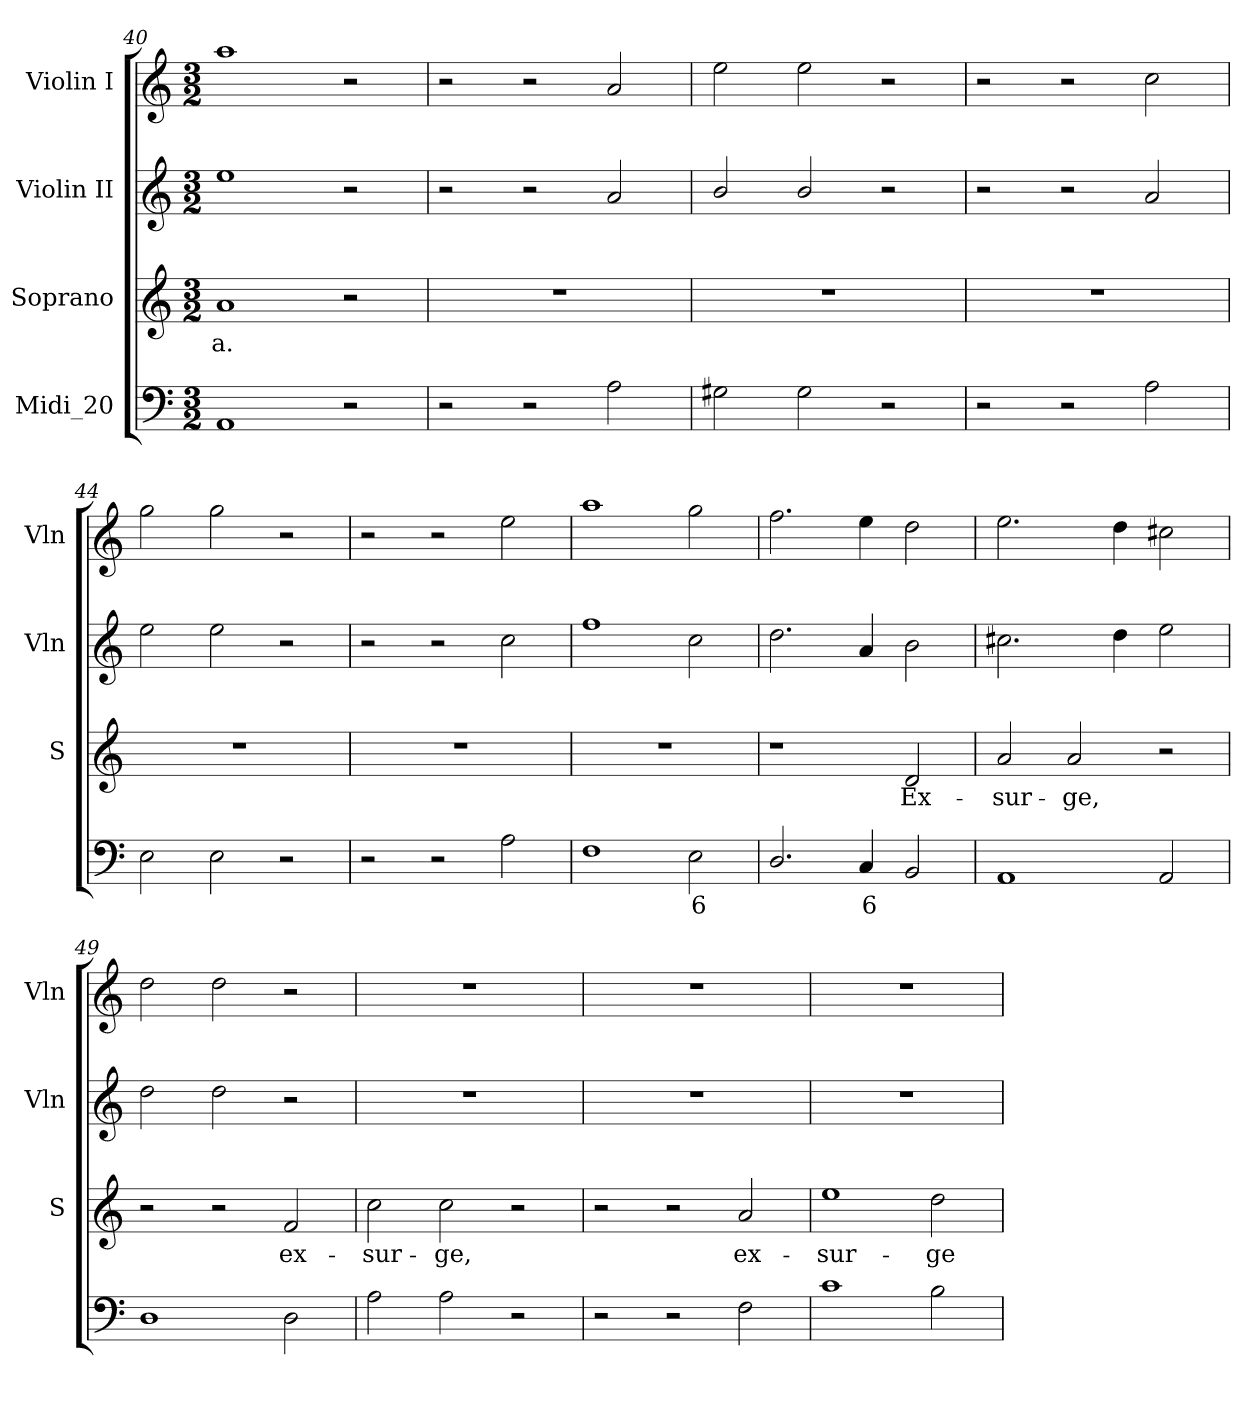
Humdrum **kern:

**kern	**text	**kern	**text	**kern	**kern
*part4	*part4	*part3	*part3	*part2	*part1
*staff4	*staff4	*staff3	*staff3	*staff2	*staff1
*I"Midi_20	*	*I"Soprano	*	*I"Violin II	*I"Violin I
*	*	*I'S	*	*I'Vln	*I'Vln
*clefF4	*	*clefG2	*	*clefG2	*clefG2
*k[]	*	*k[]	*	*k[]	*k[]
*C:	*	*C:	*	*C:	*C:
*M3/2	*	*M3/2	*	*M3/2	*M3/2
=40	=40	=40	=40	=40	=40
!	!	!	!LO:LY:b	!	!
1AA	.	1a	-a.	1ee	1aa
2r	.	2r	.	2r	2r
=41	=41	=41	=41	=41	=41
!	!	!LO:N:vis=1	!	!	!
2r	.	1.r	.	2r	2r
2r	.	.	.	2r	2r
2A	.	.	.	2a	2a
=42	=42	=42	=42	=42	=42
!	!	!LO:N:vis=1	!	!	!
2G#X	.	1.r	.	2b/	2ee
2G#	.	.	.	2b/	2ee
2r	.	.	.	2r	2r
=43	=43	=43	=43	=43	=43
!	!	!LO:N:vis=1	!	!	!
2r	.	1.r	.	2r	2r
2r	.	.	.	2r	2r
2A	.	.	.	2a	2cc
=44	=44	=44	=44	=44	=44
!	!	!LO:N:vis=1	!	!	!
2E	.	1.r	.	2ee	2gg
2E	.	.	.	2ee	2gg
2r	.	.	.	2r	2r
=45	=45	=45	=45	=45	=45
!	!	!LO:N:vis=1	!	!	!
2r	.	1.r	.	2r	2r
2r	.	.	.	2r	2r
2A	.	.	.	2cc	2ee
=46	=46	=46	=46	=46	=46
!	!	!LO:N:vis=1	!	!	!
1F	.	1.r	.	1ff	1aa
!	!LO:LY:b	!	!	!	!
2E	6	.	.	2cc	2gg
!!LO:LB:g=z
=47	=47	=47	=47	=47	=47
2.D/	.	1r	.	2.dd	2.ff
!	!LO:LY:b	!	!	!	!
4C	6	.	.	4a	4ee
!	!	!	!LO:LY:b	!	!
2BB	.	2d	Ex-	2b	2dd
=48	=48	=48	=48	=48	=48
!	!	!	!LO:LY:b	!	!
1AA	.	2a	-sur-	2.cc#X	2.ee
!	!	!	!LO:LY:b	!	!
.	.	2a	-ge,	.	.
.	.	.	.	4dd	4dd
2AA	.	2r	.	2ee	2cc#X
=49	=49	=49	=49	=49	=49
1D	.	2r	.	2dd	2dd
.	.	2r	.	2dd	2dd
!	!	!	!LO:LY:b	!	!
2D	.	2f	ex-	2r	2r
=50	=50	=50	=50	=50	=50
!	!	!	!LO:LY:b	!LO:N:vis=1	!LO:N:vis=1
2A	.	2cc	-sur-	1.r	1.r
!	!	!	!LO:LY:b	!	!
2A	.	2cc	-ge,	.	.
2r	.	2r	.	.	.
=51	=51	=51	=51	=51	=51
!	!	!	!	!LO:N:vis=1	!LO:N:vis=1
2r	.	2r	.	1.r	1.r
2r	.	2r	.	.	.
!	!	!	!LO:LY:b	!	!
2F	.	2a	ex-	.	.
=52	=52	=52	=52	=52	=52
!	!	!	!LO:LY:b	!LO:N:vis=1	!LO:N:vis=1
1c	.	1ee	-sur-	1.r	1.r
!	!	!	!LO:LY:b	!	!
2B	.	2dd	-ge	.	.
=	=	=	=	=	=
*-	*-	*-	*-	*-	*-
